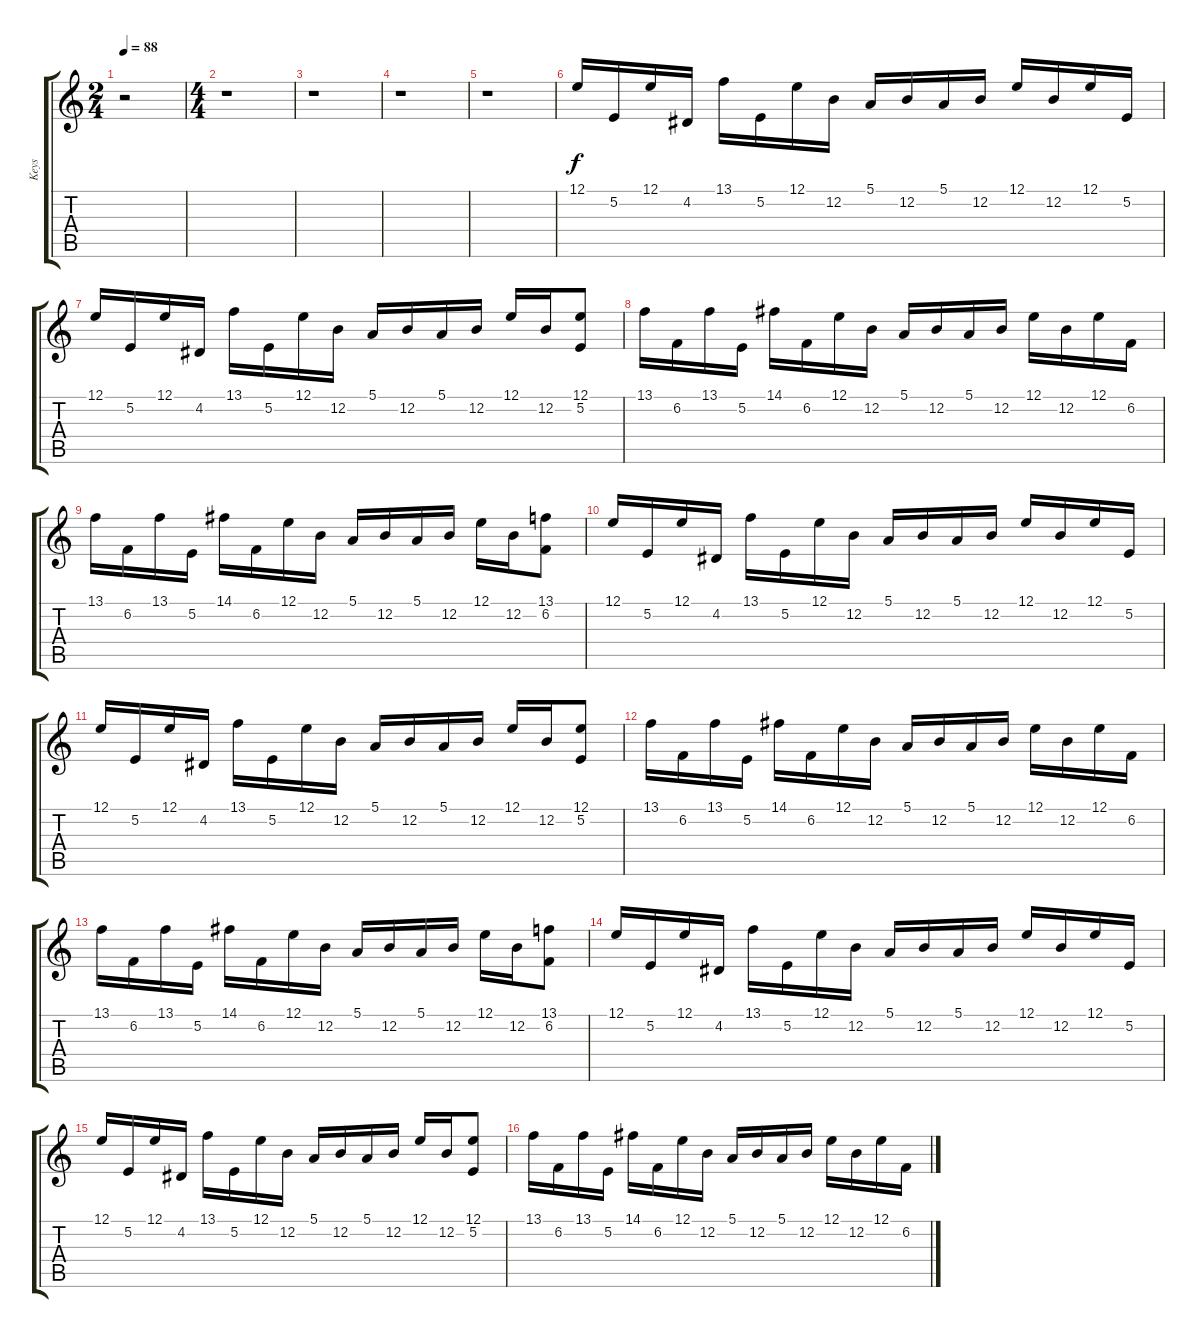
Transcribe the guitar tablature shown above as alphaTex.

\track ("Keys" "Keys") {instrument electricgrandpiano}
\staff {score tabs}
\tuning (E4 B3 G3 D3 A2 E2) {hide}
\ts (2 4)
\tempo 88
\clef g2
\ks c
r.2{dy f instrument electricgrandpiano} |
\ts (4 4)
r.1 |
r.1 |
r.1 |
r.1 |
12.1.16 5.2.16 12.1.16 4.2.16 13.1.16 5.2.16 12.1.16 12.2.16 5.1.16 12.2.16 5.1.16 12.2.16 12.1.16 12.2.16 12.1.16 5.2.16 |
12.1.16 5.2.16 12.1.16 4.2.16 13.1.16 5.2.16 12.1.16 12.2.16 5.1.16 12.2.16 5.1.16 12.2.16 12.1.16 12.2.16 (12.1 5.2).8 |
13.1.16 6.2.16 13.1.16 5.2.16 14.1.16 6.2.16 12.1.16 12.2.16 5.1.16 12.2.16 5.1.16 12.2.16 12.1.16 12.2.16 12.1.16 6.2.16 |
13.1.16 6.2.16 13.1.16 5.2.16 14.1.16 6.2.16 12.1.16 12.2.16 5.1.16 12.2.16 5.1.16 12.2.16 12.1.16 12.2.16 (13.1 6.2).8 |
12.1.16 5.2.16 12.1.16 4.2.16 13.1.16 5.2.16 12.1.16 12.2.16 5.1.16 12.2.16 5.1.16 12.2.16 12.1.16 12.2.16 12.1.16 5.2.16 |
12.1.16 5.2.16 12.1.16 4.2.16 13.1.16 5.2.16 12.1.16 12.2.16 5.1.16 12.2.16 5.1.16 12.2.16 12.1.16 12.2.16 (12.1 5.2).8 |
13.1.16 6.2.16 13.1.16 5.2.16 14.1.16 6.2.16 12.1.16 12.2.16 5.1.16 12.2.16 5.1.16 12.2.16 12.1.16 12.2.16 12.1.16 6.2.16 |
13.1.16 6.2.16 13.1.16 5.2.16 14.1.16 6.2.16 12.1.16 12.2.16 5.1.16 12.2.16 5.1.16 12.2.16 12.1.16 12.2.16 (13.1 6.2).8 |
12.1.16{volume 0} 5.2.16 12.1.16 4.2.16 13.1.16 5.2.16 12.1.16 12.2.16 5.1.16 12.2.16 5.1.16 12.2.16 12.1.16 12.2.16 12.1.16 5.2.16 |
12.1.16 5.2.16 12.1.16 4.2.16 13.1.16 5.2.16 12.1.16 12.2.16 5.1.16 12.2.16 5.1.16 12.2.16 12.1.16 12.2.16 (12.1 5.2).8 |
13.1.16 6.2.16 13.1.16 5.2.16 14.1.16 6.2.16 12.1.16 12.2.16 5.1.16 12.2.16 5.1.16 12.2.16 12.1.16 12.2.16 12.1.16 6.2.16
